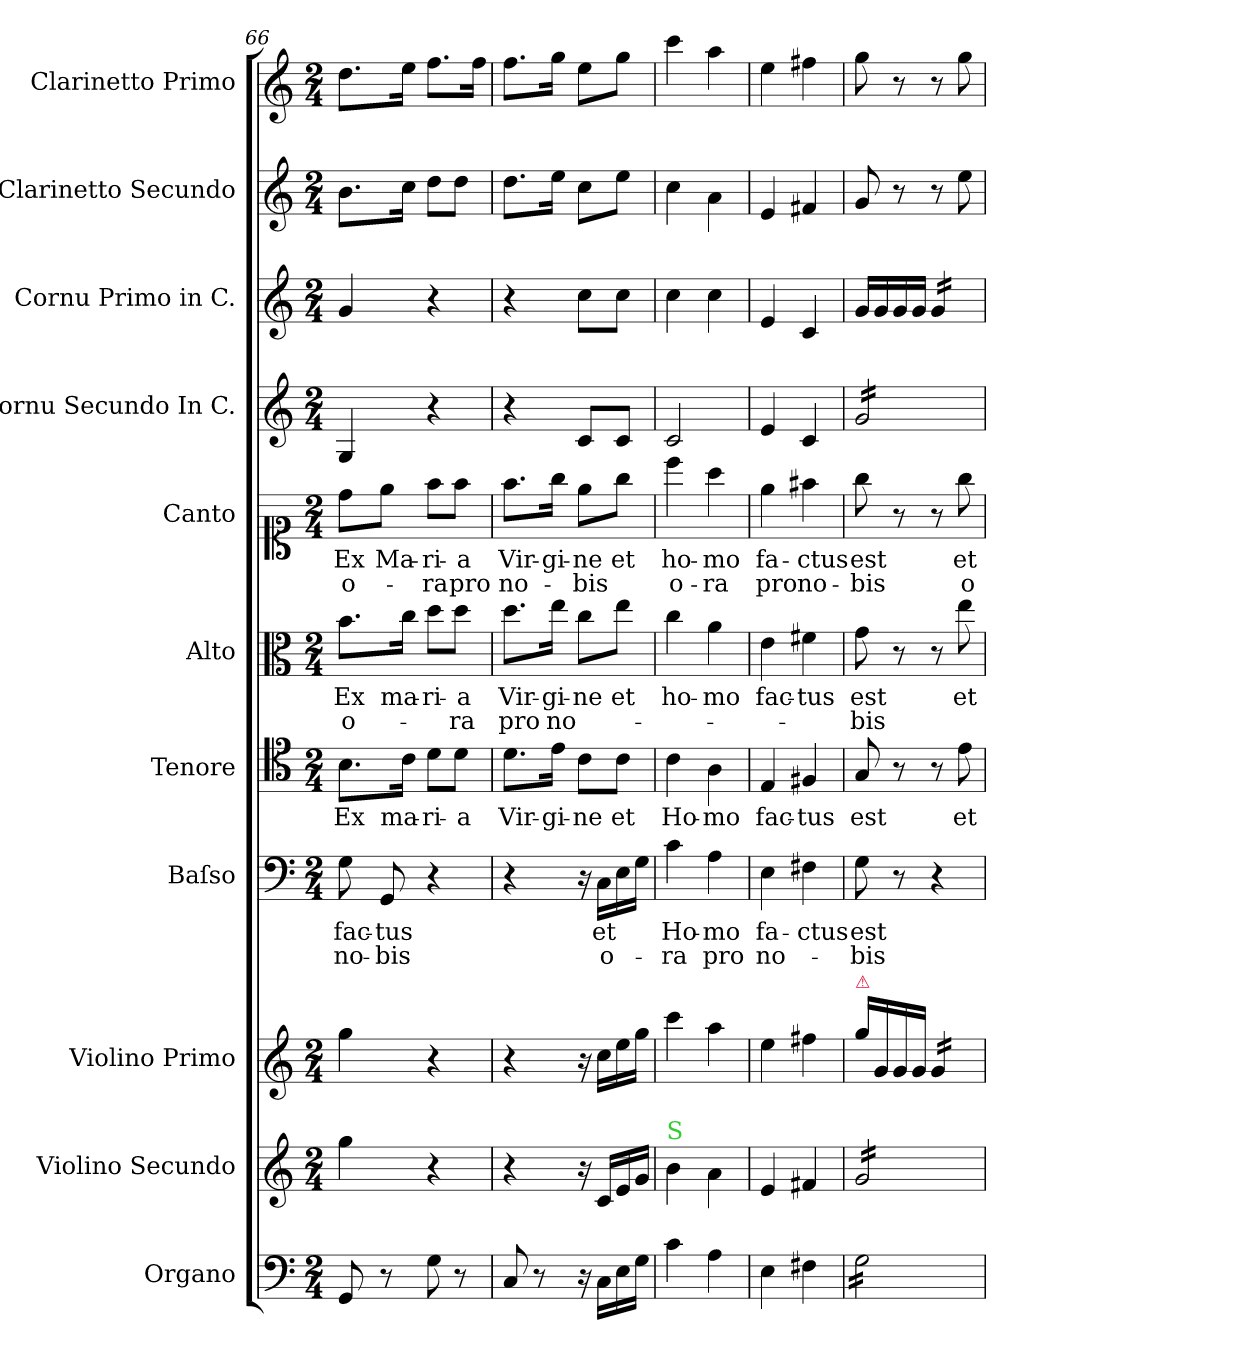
**kern	**kern	**kern	**kern	**text	**text	**kern	**text	**kern	**text	**text	**kern	**text	**text	**kern	**kern	**kern	**kern
*part11	*part10	*part9	*part8	*part8	*part8	*part7	*part7	*part6	*part6	*part6	*part5	*part5	*part5	*part4	*part3	*part2	*part1
*staff11	*staff10	*staff9	*staff8	*staff8	*staff8	*staff7	*staff7	*staff6	*staff6	*staff6	*staff5	*staff5	*staff5	*staff4	*staff3	*staff2	*staff1
*I"Organo	*I"Violino Secundo	*I"Violino Primo	*I"Baſso	*	*	*I"Tenore	*	*I"Alto	*	*	*I"Canto	*	*	*I"Cornu Secundo In C.	*I"Cornu Primo in C.	*I"Clarinetto Secundo	*I"Clarinetto Primo
*I'org	*I'vl 2	*I'vl 1	*I'B	*	*	*I'T	*	*I'A	*	*	*	*	*	*I'cor 2 in C	*I'cor 1 in C	*I'cl 2	*I'cl 1
*clefF4	*clefG2	*clefG2	*clefF4	*	*	*clefC4	*	*clefC3	*	*	*clefC1	*	*	*clefG2	*clefG2	*clefG2	*clefG2
*	*	*	*	*	*	*	*	*	*	*	*	*	*	*ITrd8c12	*ITrd8c12	*	*
*k[]	*k[]	*k[]	*k[]	*	*	*k[]	*	*k[]	*	*	*k[]	*	*	*k[]	*k[]	*k[]	*k[]
*C:	*C:	*C:	*C:	*	*	*C:	*	*C:	*	*	*C:	*	*	*C:	*C:	*C:	*C:
*M2/4	*M2/4	*M2/4	*M2/4	*	*	*M2/4	*	*M2/4	*	*	*M2/4	*	*	*M2/4	*M2/4	*M2/4	*M2/4
=66	=66	=66	=66	=66	=66	=66	=66	=66	=66	=66	=66	=66	=66	=66	=66	=66	=66
!	!	!	!	!	!	!	!	!	!LO:LY:i	!LO:LY:i	!	!LO:LY:i	!	!	!	!	!
8GG/	4gg\	4gg\	8G\	fac-	no-	8.B\L	Ex	8.b\L	Ex	o-	8dd\L	Ex	o-	4GG/	4G/	8.b\L	8.dd\L
!	!	!	!	!	!	!	!	!	!	!	!	!LO:LY:i	!	!	!	!	!
8r	.	.	8GG/	-tus	-bis	.	.	.	.	.	8ee\J	Ma-	.	.	.	.	.
!	!	!	!	!	!	!	!	!	!LO:LY:i	!	!	!	!	!	!	!	!
.	.	.	.	.	.	16c\Jk	ma-	16cc\Jk	ma-	.	.	.	.	.	.	16cc\Jk	16ee\Jk
!	!	!	!	!	!	!	!	!	!LO:LY:i	!	!	!LO:LY:i	!	!	!	!	!
8G\	4r	4r	4r	.	.	8d\L	-ri-	8dd\L	-ri-	.	8ff\L	-ri-	-ra	4r	4r	8dd\L	8.ff\L
!	!	!	!	!	!	!	!	!	!LO:LY:i	!LO:LY:i	!	!LO:LY:i	!	!	!	!	!
8r	.	.	.	.	.	8d\J	-a	8dd\J	-a	-ra	8ff\J	-a	pro	.	.	8dd\J	.
.	.	.	.	.	.	.	.	.	.	.	.	.	.	.	.	.	16ff\Jk
=67	=67	=67	=67	=67	=67	=67	=67	=67	=67	=67	=67	=67	=67	=67	=67	=67	=67
!	!	!	!	!	!	!	!	!	!LO:LY:i	!LO:LY:i	!	!LO:LY:i	!	!	!	!	!
8C/	4r	4r	4r	.	.	8.d\L	Vir-	8.dd\L	Vir-	pro	8.ff\L	Vir-	no-	4r	4r	8.dd\L	8.ff\L
8r	.	.	.	.	.	.	.	.	.	.	.	.	.	.	.	.	.
!	!	!	!	!	!	!	!	!	!LO:LY:i	!LO:LY:i	!	!LO:LY:i	!	!	!	!	!
.	.	.	.	.	.	16e\Jk	-gi-	16ee\Jk	-gi-	no-	16gg\Jk	-gi-	.	.	.	16ee\Jk	16gg\Jk
!	!	!	!	!	!	!	!	!	!LO:LY:i	!	!	!LO:LY:i	!	!	!	!	!
16r	16r	16r	16r	.	.	8c\L	-ne	8cc\L	-ne	.	8ee\L	-ne	-bis	8C/L	8c\L	8cc\L	8ee\L
16C\LL	16c/LL	16cc\LL	16C\LL	et	o-	.	.	.	.	.	.	.	.	.	.	.	.
16E\	16e/	16ee\	16E\	.	.	8c\J	et	8ee\J	et	.	8gg\J	et	.	8C/J	8c\J	8ee\J	8gg\J
16G\JJ	16g/JJ	16gg\JJ	16G\JJ	.	.	.	.	.	.	.	.	.	.	.	.	.	.
=68	=68	=68	=68	=68	=68	=68	=68	=68	=68	=68	=68	=68	=68	=68	=68	=68	=68
!	!LO:TX:a:color=limegreen:t=S	!	!	!	!	!	!	!	!	!	!	!	!	!	!	!	!
4c\	4b\	4ccc\	4c\	Ho-	-ra	4c\	Ho-	4cc\	ho-	.	4ccc\	ho-	o-	2C/	4c\	4cc\	4ccc\
4A\	4a\	4aa\	4A\	-mo	pro	4A\	-mo	4a\	-mo	.	4aa\	-mo	-ra	.	4c\	4a\	4aa\
=69	=69	=69	=69	=69	=69	=69	=69	=69	=69	=69	=69	=69	=69	=69	=69	=69	=69
4E\	4e/	4ee\	4E\	fa-	no-	4E/	fac-	4e\	fac-	.	4ee\	fa-	pro	4E/	4E/	4e/	4ee\
4F#X\	4f#X/	4ff#X\	4F#X\	-ctus	.	4F#X/	-tus	4f#X\	-tus	.	4ff#X\	-ctus	no-	4C/	4C/	4f#X/	4ff#X\
=70	=70	=70	=70	=70	=70	=70	=70	=70	=70	=70	=70	=70	=70	=70	=70	=70	=70
!	!	!LO:TX:a:color=crimson:t=⚠	!	!	!	!	!	!	!	!	!	!	!	!	!	!	!
*tremolo	*	*	*	*	*	*	*	*	*	*	*	*	*	*	*	*	*
*	*tremolo	*	*	*	*	*	*	*	*	*	*	*	*	*	*	*	*
*	*	*	*	*	*	*	*	*	*	*	*	*	*	*tremolo	*	*	*
16G\LL	16g/LL	16gg\LL	8G\	est	-bis	8G/	est	8g\	est	-bis	8gg\	est	-bis	16G/LL	16G/LL	8g/	8gg\
16G\	16g/	16g/	.	.	.	.	.	.	.	.	.	.	.	16G/	16G/	.	.
16G\	16g/	16g/	8r	.	.	8r	.	8r	.	.	8r	.	.	16G/	16G/	8r	8r
16G\	16g/	16g/JJ	.	.	.	.	.	.	.	.	.	.	.	16G/	16G/JJ	.	.
*	*	*tremolo	*	*	*	*	*	*	*	*	*	*	*	*	*	*	*
*	*	*	*	*	*	*	*	*	*	*	*	*	*	*	*tremolo	*	*
16G\	16g/	16g/LL	4r	.	.	8r	.	8r	.	.	8r	.	.	16G/	16G/LL	8r	8r
16G\	16g/	16g/	.	.	.	.	.	.	.	.	.	.	.	16G/	16G/	.	.
16G\	16g/	16g/	.	.	.	8e\	et	8ee\	et	.	8gg\	et	o-	16G/	16G/	8ee\	8gg\
16G\JJ	16g/JJ	16g/JJ	.	.	.	.	.	.	.	.	.	.	.	16G/JJ	16G/JJ	.	.
*	*	*	*	*	*	*	*	*	*	*	*	*	*	*	*Xtremolo	*	*
*	*	*	*	*	*	*	*	*	*	*	*	*	*	*Xtremolo	*	*	*
*	*	*Xtremolo	*	*	*	*	*	*	*	*	*	*	*	*	*	*	*
*	*Xtremolo	*	*	*	*	*	*	*	*	*	*	*	*	*	*	*	*
*Xtremolo	*	*	*	*	*	*	*	*	*	*	*	*	*	*	*	*	*
=	=	=	=	=	=	=	=	=	=	=	=	=	=	=	=	=	=
*-	*-	*-	*-	*-	*-	*-	*-	*-	*-	*-	*-	*-	*-	*-	*-	*-	*-
